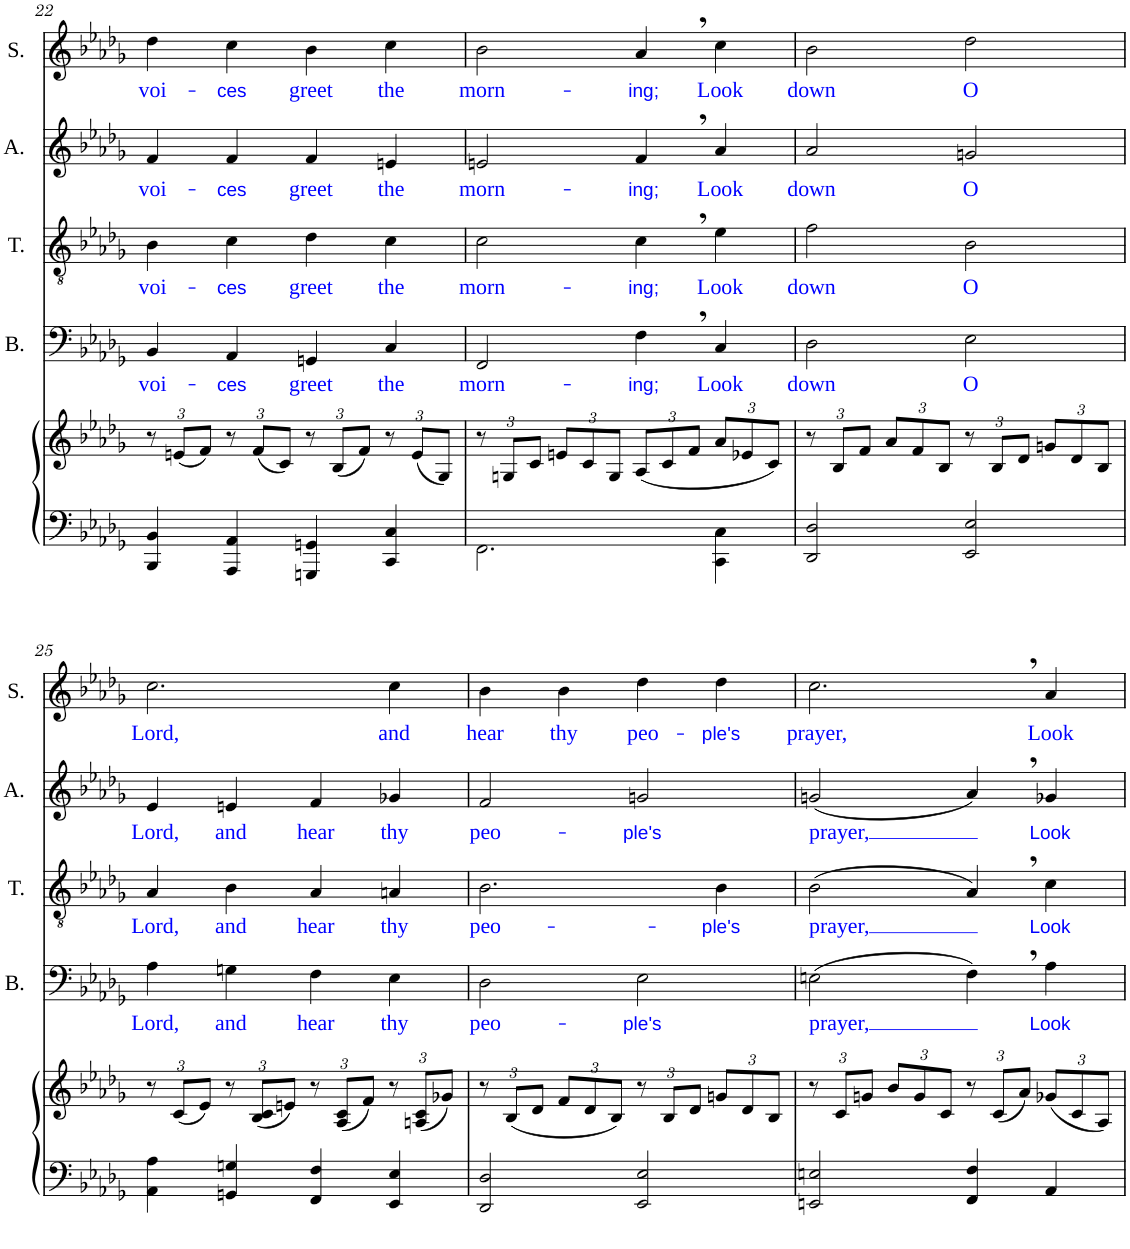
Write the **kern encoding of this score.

**kern	**kern	**kern	**text	**kern	**text	**kern	**text	**kern	**text
*part5	*part5	*part4	*part4	*part3	*part3	*part2	*part2	*part1	*part1
*staff6	*staff5	*staff4	*staff4	*staff3	*staff3	*staff2	*staff2	*staff1	*staff1
*I"Piano	*	*I"Bass	*	*I"Tenor	*	*I"Alto	*	*I"Soprano	*
*I'Pno	*	*I'B.	*	*I'T.	*	*I'A.	*	*I'S.	*
!!LO:PB:g=z
*clefF4	*clefG2	*clefF4	*	*clefGv2	*	*clefG2	*	*clefG2	*
*k[b-e-a-d-g-]	*k[b-e-a-d-g-]	*k[b-e-a-d-g-]	*	*k[b-e-a-d-g-]	*	*k[b-e-a-d-g-]	*	*k[b-e-a-d-g-]	*
*M4/4	*M4/4	*M4/4	*	*M4/4	*	*M4/4	*	*M4/4	*
=22	=22	=22	=22	=22	=22	=22	=22	=22	=22
*^	*	*	*	*	*	*	*	*	*
*	*	*Xbrackettup	*	*	*	*	*	*	*	*
!	!	!	!	!LO:LY:b:color=#0000FF	!	!LO:LY:b:color=#0000FF	!	!LO:LY:b:color=#0000FF	!	!LO:LY:b:color=#0000FF
4BBB-/ 4BB-/	1ryy	12r	4BB-/	voi-	4B-\	voi-	4f/	voi-	4dd-\	voi-
.	.	(12en/L	.	.	.	.	.	.	.	.
.	.	12f/J)	.	.	.	.	.	.	.	.
!	!	!	!	!LO:LY:b:color=#0000FF	!	!LO:LY:b:color=#0000FF	!	!LO:LY:b:color=#0000FF	!	!LO:LY:b:color=#0000FF
4AAA-/ 4AA-/	.	12r	4AA-/	-ces	4c\	-ces	4f/	-ces	4cc\	-ces
.	.	(12f/L	.	.	.	.	.	.	.	.
.	.	12c/J)	.	.	.	.	.	.	.	.
!	!	!	!	!LO:LY:b:color=#0000FF	!	!LO:LY:b:color=#0000FF	!	!LO:LY:b:color=#0000FF	!	!LO:LY:b:color=#0000FF
4GGGn/ 4GGn/	.	12r	4GGn/	greet	4d-\	greet	4f/	greet	4b-\	greet
.	.	(12B-/L	.	.	.	.	.	.	.	.
.	.	12f/J)	.	.	.	.	.	.	.	.
!	!	!	!	!LO:LY:b:color=#0000FF	!	!LO:LY:b:color=#0000FF	!	!LO:LY:b:color=#0000FF	!	!LO:LY:b:color=#0000FF
4CC/ 4C/	.	12r	4C/	the	4c\	the	4en/	the	4cc\	the
.	.	(12e/L	.	.	.	.	.	.	.	.
.	.	12G-/J)	.	.	.	.	.	.	.	.
=23	=23	=23	=23	=23	=23	=23	=23	=23	=23	=23
!	!	!	!	!LO:LY:b:color=#0000FF	!	!LO:LY:b:color=#0000FF	!	!LO:LY:b:color=#0000FF	!	!LO:LY:b:color=#0000FF
1ryy	2.FF\	12r	2FF/	morn-	2c\	morn-	2en/	morn-	2b-\	morn-
.	.	12Gn/L	.	.	.	.	.	.	.	.
.	.	12c/J	.	.	.	.	.	.	.	.
.	.	12en/L	.	.	.	.	.	.	.	.
.	.	12c/	.	.	.	.	.	.	.	.
.	.	12G/J	.	.	.	.	.	.	.	.
!	!	!	!	!LO:LY:b:color=#0000FF	!	!LO:LY:b:color=#0000FF	!	!LO:LY:b:color=#0000FF	!	!LO:LY:b:color=#0000FF
.	.	(12A-/L	4F,\	-ing;	4c,\	-ing;	4f,/	-ing;	4a-,/	-ing;
.	.	12c/	.	.	.	.	.	.	.	.
.	.	12f/J	.	.	.	.	.	.	.	.
!	!	!	!	!LO:LY:b:color=#0000FF	!	!LO:LY:b:color=#0000FF	!	!LO:LY:b:color=#0000FF	!	!LO:LY:b:color=#0000FF
.	4CC\ 4C\	12a-/L	4C/	Look	4e-\	Look	4a-/	Look	4cc\	Look
.	.	12e-X/	.	.	.	.	.	.	.	.
.	.	12c/J)	.	.	.	.	.	.	.	.
=24	=24	=24	=24	=24	=24	=24	=24	=24	=24	=24
!	!	!	!	!LO:LY:b:color=#0000FF	!	!LO:LY:b:color=#0000FF	!	!LO:LY:b:color=#0000FF	!	!LO:LY:b:color=#0000FF
2DD-/ 2D-/	1ryy	12r	2D-\	down	2f\	down	2a-/	down	2b-\	down
.	.	12B-/L	.	.	.	.	.	.	.	.
.	.	12f/J	.	.	.	.	.	.	.	.
.	.	12a-/L	.	.	.	.	.	.	.	.
.	.	12f/	.	.	.	.	.	.	.	.
.	.	12B-/J	.	.	.	.	.	.	.	.
!	!	!	!	!LO:LY:b:color=#0000FF	!	!LO:LY:b:color=#0000FF	!	!LO:LY:b:color=#0000FF	!	!LO:LY:b:color=#0000FF
2EE-/ 2E-/	.	12r	2E-\	O	2B-\	O	2gn/	O	2dd-\	O
.	.	12B-/L	.	.	.	.	.	.	.	.
.	.	12d-/J	.	.	.	.	.	.	.	.
.	.	12gn/L	.	.	.	.	.	.	.	.
.	.	12d-/	.	.	.	.	.	.	.	.
.	.	12B-/J	.	.	.	.	.	.	.	.
!!LO:LB:g=z
=25	=25	=25	=25	=25	=25	=25	=25	=25	=25	=25
!	!	!	!	!LO:LY:b:color=#0000FF	!	!LO:LY:b:color=#0000FF	!	!LO:LY:b:color=#0000FF	!	!LO:LY:b:color=#0000FF
4AA-\ 4A-\	1ryy	12r	4A-\	Lord,	4A-/	Lord,	4e-/	Lord,	2.cc\	Lord,
.	.	(12c/L	.	.	.	.	.	.	.	.
.	.	12e-/J)	.	.	.	.	.	.	.	.
!	!	!	!	!LO:LY:b:color=#0000FF	!	!LO:LY:b:color=#0000FF	!	!LO:LY:b:color=#0000FF	!	!
4GGn/ 4Gn/	.	12r	4Gn\	and	4B-\	and	4en/	and	.	.
.	.	(12B-/ 12c/L	.	.	.	.	.	.	.	.
.	.	12en/J)	.	.	.	.	.	.	.	.
!	!	!	!	!LO:LY:b:color=#0000FF	!	!LO:LY:b:color=#0000FF	!	!LO:LY:b:color=#0000FF	!	!
4FF/ 4F/	.	12r	4F\	hear	4A-/	hear	4f/	hear	.	.
.	.	(12A-/ 12c/L	.	.	.	.	.	.	.	.
.	.	12f/J)	.	.	.	.	.	.	.	.
!	!	!	!	!LO:LY:b:color=#0000FF	!	!LO:LY:b:color=#0000FF	!	!LO:LY:b:color=#0000FF	!	!LO:LY:b:color=#0000FF
4EE-/ 4E-/	.	12r	4E-\	thy	4An/	thy	4g-X/	thy	4cc\	and
.	.	(12An/ 12c/L	.	.	.	.	.	.	.	.
.	.	12g-X/J)	.	.	.	.	.	.	.	.
=26	=26	=26	=26	=26	=26	=26	=26	=26	=26	=26
!	!	!	!	!LO:LY:b:color=#0000FF	!	!LO:LY:b:color=#0000FF	!	!LO:LY:b:color=#0000FF	!	!LO:LY:b:color=#0000FF
2DD-/ 2D-/	1ryy	12r	2D-\	peo-	2.B-\	peo-	2f/	peo-	4b-\	hear
.	.	(12B-/L	.	.	.	.	.	.	.	.
.	.	12d-/J	.	.	.	.	.	.	.	.
!	!	!	!	!	!	!	!	!	!	!LO:LY:b:color=#0000FF
.	.	12f/L	.	.	.	.	.	.	4b-\	thy
.	.	12d-/	.	.	.	.	.	.	.	.
.	.	12B-/J)	.	.	.	.	.	.	.	.
!	!	!	!	!LO:LY:b:color=#0000FF	!	!	!	!LO:LY:b:color=#0000FF	!	!LO:LY:b:color=#0000FF
2EE-/ 2E-/	.	12r	2E-\	-ple's	.	.	2gn/	-ple's	4dd-\	peo-
.	.	12B-/L	.	.	.	.	.	.	.	.
.	.	12d-/J	.	.	.	.	.	.	.	.
!	!	!	!	!	!	!LO:LY:b:color=#0000FF	!	!	!	!LO:LY:b:color=#0000FF
.	.	12gn/L	.	.	4B-\	-ple's	.	.	4dd-\	-ple's
.	.	12d-/	.	.	.	.	.	.	.	.
.	.	12B-/J	.	.	.	.	.	.	.	.
=27	=27	=27	=27	=27	=27	=27	=27	=27	=27	=27
!	!	!	!	!LO:LY:b:color=#0000FF	!	!LO:LY:b:color=#0000FF	!	!LO:LY:b:color=#0000FF	!	!LO:LY:b:color=#0000FF
2EEn/ 2En/	1ryy	12r	(2En\	prayer,	(2B-\	prayer,	(2gn/	prayer,	2.cc,\	prayer,
.	.	12c/L	.	.	.	.	.	.	.	.
.	.	12gn/J	.	.	.	.	.	.	.	.
.	.	12b-/L	.	.	.	.	.	.	.	.
.	.	12g/	.	.	.	.	.	.	.	.
.	.	12c/J	.	.	.	.	.	.	.	.
4FF/ 4F/	.	12r	4F,\)	.	4A-,/)	.	4a-,/)	.	.	.
.	.	(12c/L	.	.	.	.	.	.	.	.
.	.	12a-/J)	.	.	.	.	.	.	.	.
!	!	!	!	!LO:LY:b:color=#0000FF	!	!LO:LY:b:color=#0000FF	!	!LO:LY:b:color=#0000FF	!	!LO:LY:b:color=#0000FF
4AA-/	.	(12g-X/L	4A-\	Look	4c\	Look	4g-X/	Look	4a-/	Look
.	.	12c/	.	.	.	.	.	.	.	.
.	.	12A-/J)	.	.	.	.	.	.	.	.
*v	*v	*	*	*	*	*	*	*	*	*
=	=	=	=	=	=	=	=	=	=
*-	*-	*-	*-	*-	*-	*-	*-	*-	*-
